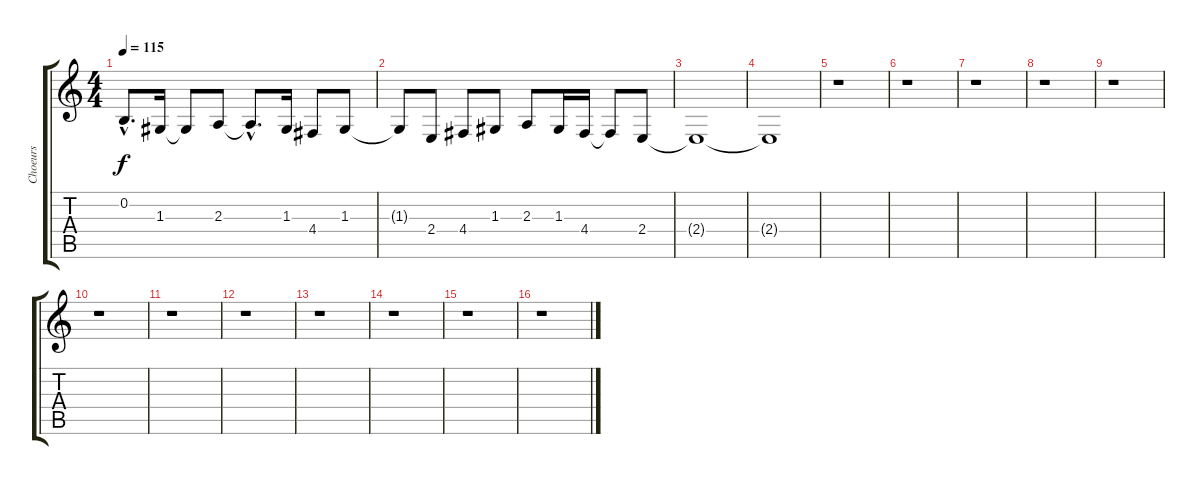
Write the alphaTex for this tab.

\track ("Choeurs" "Choeurs") {instrument choiraahs}
\staff {score tabs}
\tuning (E4 B3 G3 D3 A2 E2) {hide}
\ts (4 4)
\tempo 115
\clef g2
\ks c
0.2{hac t}.8{d dy f} 1.3.16 1.3{t}.8 2.3.8 2.3{hac t}.8{d} 1.3.16 4.4.8 1.3.8 |
1.3{t}.8 2.4.8 4.4.8 1.3.8 2.3.8 1.3.16 4.4.16 4.4{t}.8 2.4.8 |
2.4{t}.1 |
2.4{t}.1 |
r.1 |
r.1 |
r.1 |
r.1 |
r.1 |
r.1 |
r.1 |
r.1 |
r.1 |
r.1 |
r.1 |
r.1
